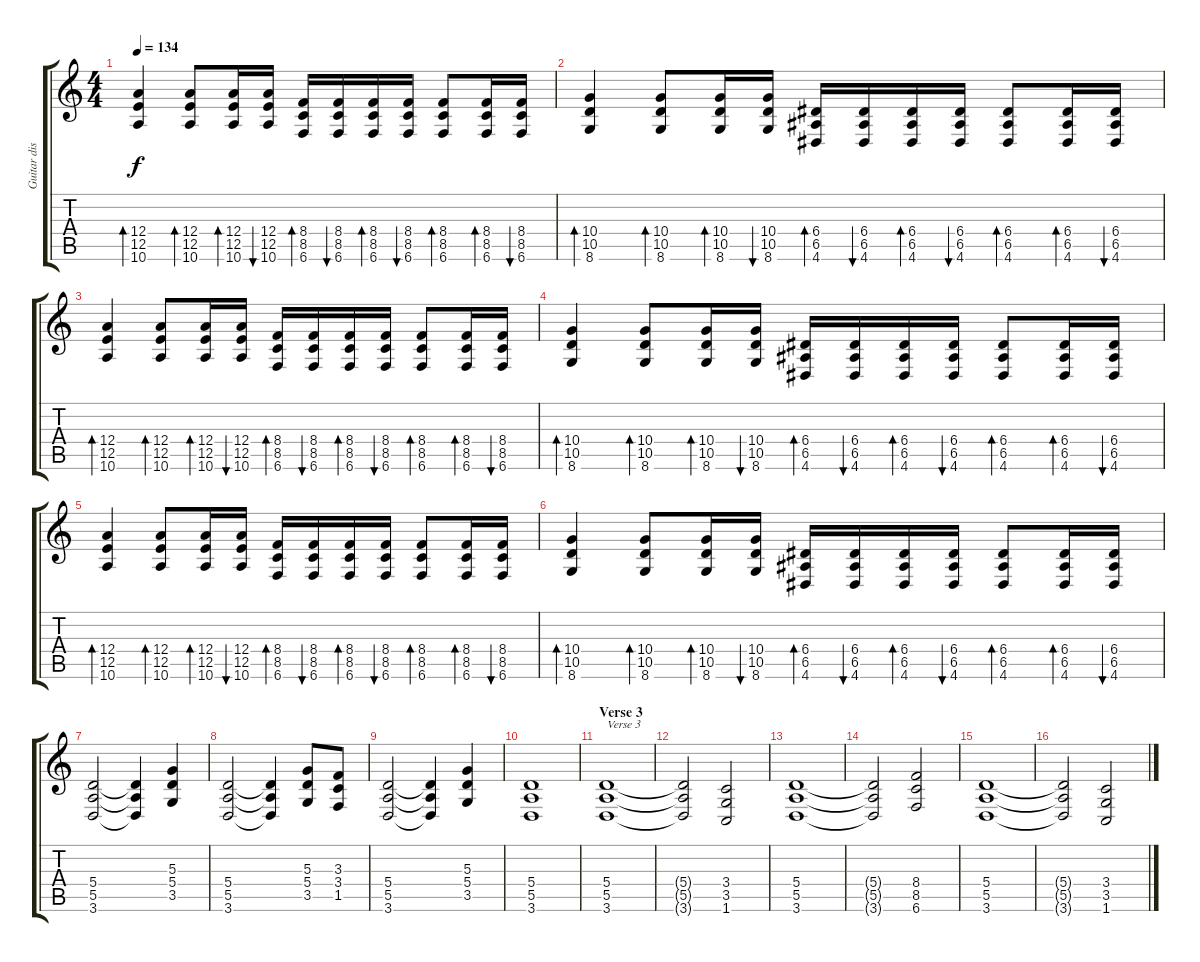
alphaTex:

\track ("Guitar distortion 2" "Guitar dis") {instrument distortionguitar}
\staff {score tabs}
\tuning (B3 Gb3 D3 A2 E2 B1) {hide}
\ts (4 4)
\tempo 134
\clef g2
\ks c
(12.4 12.5 10.6).4{bd 60 dy f} (12.4 12.5 10.6).8{bd 60} (12.4 12.5 10.6).16{bd 60} (12.4 12.5 10.6).16{bu 60} (8.4 8.5 6.6).16{bd 60} (8.4 8.5 6.6).16{bu 60} (8.4 8.5 6.6).16{bd 60} (8.4 8.5 6.6).16{bu 60} (8.4 8.5 6.6).8{bd 60} (8.4 8.5 6.6).16{bd 60} (8.4 8.5 6.6).16{bu 60} |
(10.4 10.5 8.6).4{bd 60} (10.4 10.5 8.6).8{bd 60} (10.4 10.5 8.6).16{bd 60} (10.4 10.5 8.6).16{bu 60} (6.4 6.5 4.6).16{bd 60} (6.4 6.5 4.6).16{bu 60} (6.4 6.5 4.6).16{bd 60} (6.4 6.5 4.6).16{bu 60} (6.4 6.5 4.6).8{bd 60} (6.4 6.5 4.6).16{bd 60} (6.4 6.5 4.6).16{bu 60} |
(12.4 12.5 10.6).4{bd 60} (12.4 12.5 10.6).8{bd 60} (12.4 12.5 10.6).16{bd 60} (12.4 12.5 10.6).16{bu 60} (8.4 8.5 6.6).16{bd 60} (8.4 8.5 6.6).16{bu 60} (8.4 8.5 6.6).16{bd 60} (8.4 8.5 6.6).16{bu 60} (8.4 8.5 6.6).8{bd 60} (8.4 8.5 6.6).16{bd 60} (8.4 8.5 6.6).16{bu 60} |
(10.4 10.5 8.6).4{bd 60} (10.4 10.5 8.6).8{bd 60} (10.4 10.5 8.6).16{bd 60} (10.4 10.5 8.6).16{bu 60} (6.4 6.5 4.6).16{bd 60} (6.4 6.5 4.6).16{bu 60} (6.4 6.5 4.6).16{bd 60} (6.4 6.5 4.6).16{bu 60} (6.4 6.5 4.6).8{bd 60} (6.4 6.5 4.6).16{bd 60} (6.4 6.5 4.6).16{bu 60} |
(12.4 12.5 10.6).4{bd 60} (12.4 12.5 10.6).8{bd 60} (12.4 12.5 10.6).16{bd 60} (12.4 12.5 10.6).16{bu 60} (8.4 8.5 6.6).16{bd 60} (8.4 8.5 6.6).16{bu 60} (8.4 8.5 6.6).16{bd 60} (8.4 8.5 6.6).16{bu 60} (8.4 8.5 6.6).8{bd 60} (8.4 8.5 6.6).16{bd 60} (8.4 8.5 6.6).16{bu 60} |
(10.4 10.5 8.6).4{bd 60} (10.4 10.5 8.6).8{bd 60} (10.4 10.5 8.6).16{bd 60} (10.4 10.5 8.6).16{bu 60} (6.4 6.5 4.6).16{bd 60} (6.4 6.5 4.6).16{bu 60} (6.4 6.5 4.6).16{bd 60} (6.4 6.5 4.6).16{bu 60} (6.4 6.5 4.6).8{bd 60} (6.4 6.5 4.6).16{bd 60} (6.4 6.5 4.6).16{bu 60} |
(5.4 5.5 3.6).2 (5.4{t} 5.5{t} 3.6{t}).4 (5.3 5.4 3.5).4 |
(5.4 5.5 3.6).2 (5.4{t} 5.5{t} 3.6{t}).4 (5.3 5.4 3.5).8 (3.3 3.4 1.5).8 |
(5.4 5.5 3.6).2 (5.4{t} 5.5{t} 3.6{t}).4 (5.3 5.4 3.5).4 |
(5.4 5.5 3.6).1 |
\section ("" "Verse 3")
(5.4 5.5 3.6).1{txt "Verse 3"} |
(5.4{t} 5.5{t} 3.6{t}).2 (3.4 3.5 1.6).2 |
(5.4 5.5 3.6).1 |
(5.4{t} 5.5{t} 3.6{t}).2 (8.4 8.5 6.6).2 |
(5.4 5.5 3.6).1 |
(5.4{t} 5.5{t} 3.6{t}).2 (3.4 3.5 1.6).2
